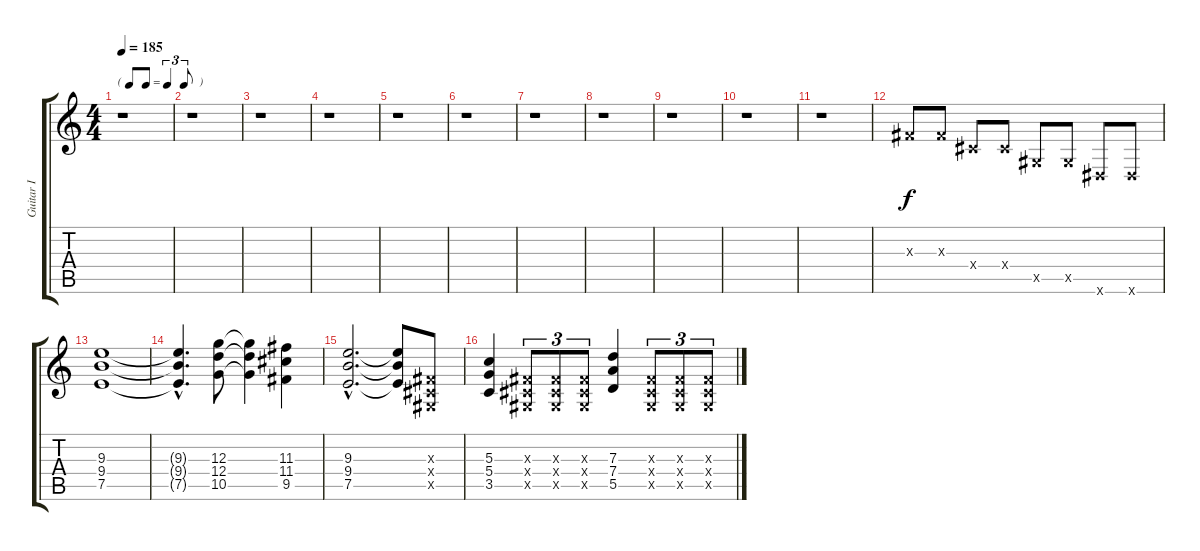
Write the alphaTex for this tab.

\track ("Guitar I" "Guitar I") {instrument overdrivenguitar}
\staff {score tabs}
\tuning (E4 B3 G3 D3 A2 E2) {hide}
\ts (4 4)
\tf triplet8th
\tempo 185
\clef g2
\ks c
r.1{dy f instrument overdrivenguitar} |
r.1 |
r.1 |
r.1 |
r.1 |
r.1 |
r.1 |
r.1 |
r.1 |
r.1 |
r.1{volume 16 instrument guitarfretnoise} |
-1.3{x}.8 -1.3{x}.8 -1.4{x}.8 -1.4{x}.8 -1.5{x}.8 -1.5{x}.8 -1.6{x}.8 -1.6{x}.8 |
(9.3 9.4 7.5).1{volume 11 instrument overdrivenguitar} |
(9.3{hac t} 9.4{hac t} 7.5{hac t}).4{d} (12.3 12.4 10.5).8 (12.3{t} 12.4{t} 10.5{t}).4 (11.3 11.4 9.5).4 |
(9.3{hac} 9.4{hac} 7.5{hac}).2{d} (9.3{t} 9.4{t} 7.5{t}).8 (-1.3{x} -1.4{x} -1.5{x}).8 |
(5.3 5.4 3.5).4 (-1.3{x} -1.4{x} -1.5{x}).8{tu (3 2)} (-1.3{x} -1.4{x} -1.5{x}).8{tu (3 2)} (-1.3{x} -1.4{x} -1.5{x}).8{tu (3 2)} (7.3 7.4 5.5).4 (-1.3{x} -1.4{x} -1.5{x}).8{tu (3 2)} (-1.3{x} -1.4{x} -1.5{x}).8{tu (3 2)} (-1.3{x} -1.4{x} -1.5{x}).8{tu (3 2)}
